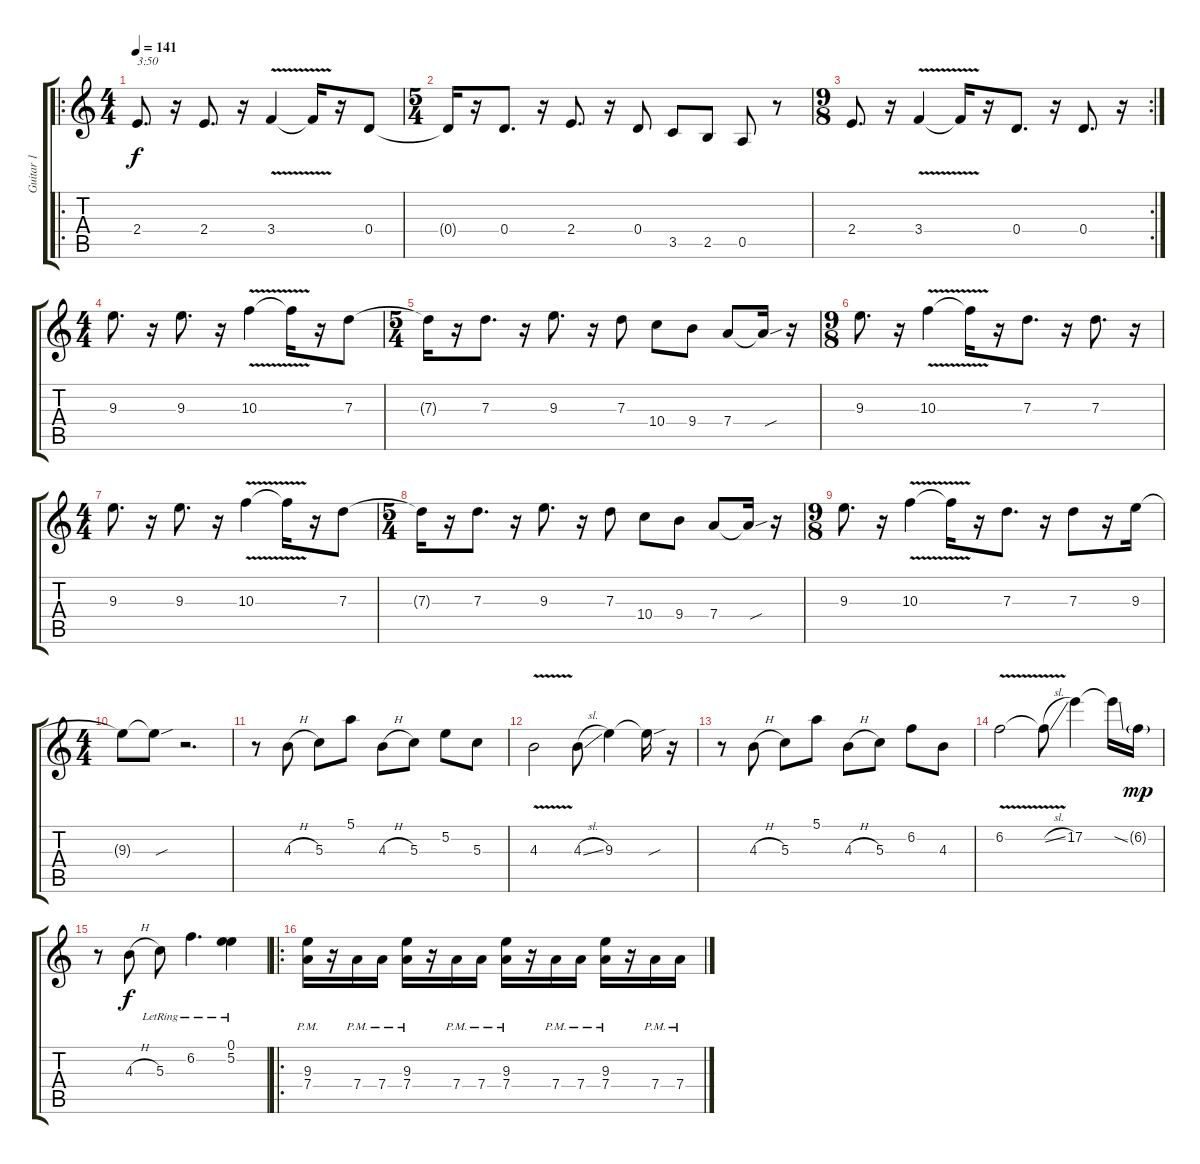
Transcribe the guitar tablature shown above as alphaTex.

\track ("Guitar 1" "Guitar 1") {instrument overdrivenguitar}
\staff {score tabs}
\tuning (E4 B3 G3 D3 A2 E2) {hide}
\ro
\ts (4 4)
\tempo 141
\clef g2
\ks c
2.4.8{d txt "3:50" dy f} r.16 2.4.8{d} r.16 3.4{v}.4 3.4{t}.16 r.16 0.4.8 |
\ts (5 4)
0.4{t}.16 r.16 0.4.8{d} r.16 2.4.8{d} r.16 0.4.8 3.5.8 2.5.8 0.5.8 r.8 |
\rc 2
\ts (9 8)
2.4.8{d} r.16 3.4{v}.4 3.4{t}.16 r.16 0.4.8{d} r.16 0.4.8{d} r.16 |
\ts (4 4)
9.3.8{d} r.16 9.3.8{d} r.16 10.3{v}.4 10.3{t}.16 r.16 7.3.8 |
\ts (5 4)
7.3{t}.16 r.16 7.3.8{d} r.16 9.3.8{d} r.16 7.3.8 10.4.8 9.4.8 7.4.8 7.4{sou t}.16 r.16 |
\ts (9 8)
9.3.8{d} r.16 10.3{v}.4 10.3{t}.16 r.16 7.3.8{d} r.16 7.3.8{d} r.16 |
\ts (4 4)
9.3.8{d} r.16 9.3.8{d} r.16 10.3{v}.4 10.3{t}.16 r.16 7.3.8 |
\ts (5 4)
7.3{t}.16 r.16 7.3.8{d} r.16 9.3.8{d} r.16 7.3.8 10.4.8 9.4.8 7.4.8 7.4{sou t}.16 r.16 |
\ts (9 8)
9.3.8{d} r.16 10.3{v}.4 10.3{t}.16 r.16 7.3.8{d} r.16 7.3.8 r.16 9.3.16 |
\ts (4 4)
9.3{t}.8 9.3{sou t}.8 r.2{d} |
r.8 4.3{h}.8 5.3.8 5.1.8 4.3{h}.8 5.3.8 5.2.8 5.3.8 |
4.3{v}.2 4.3{sl}.8 9.3.4 9.3{sou t}.16 r.16 |
r.8 4.3{h}.8 5.3.8 5.1.8 4.3{h}.8 5.3.8 6.2.8 4.3.8 |
6.2{v}.2 6.2{sl t}.8 17.2.4 17.2{ss t}.16 6.2{g}.16{dy mp} |
r.8 4.3{h}.8{dy f} 5.3{lr}.8 6.2{lr}.4{d} (0.1{lr} 5.2).4 |
\ro
(9.3{pm} 7.4{pm}).16 r.16 7.4{pm}.16 7.4{pm}.16 (9.3{pm} 7.4{pm}).16 r.16 7.4{pm}.16 7.4{pm}.16 (9.3{pm} 7.4{pm}).16 r.16 7.4{pm}.16 7.4{pm}.16 (9.3{pm} 7.4{pm}).16 r.16 7.4{pm}.16 7.4{pm}.16
